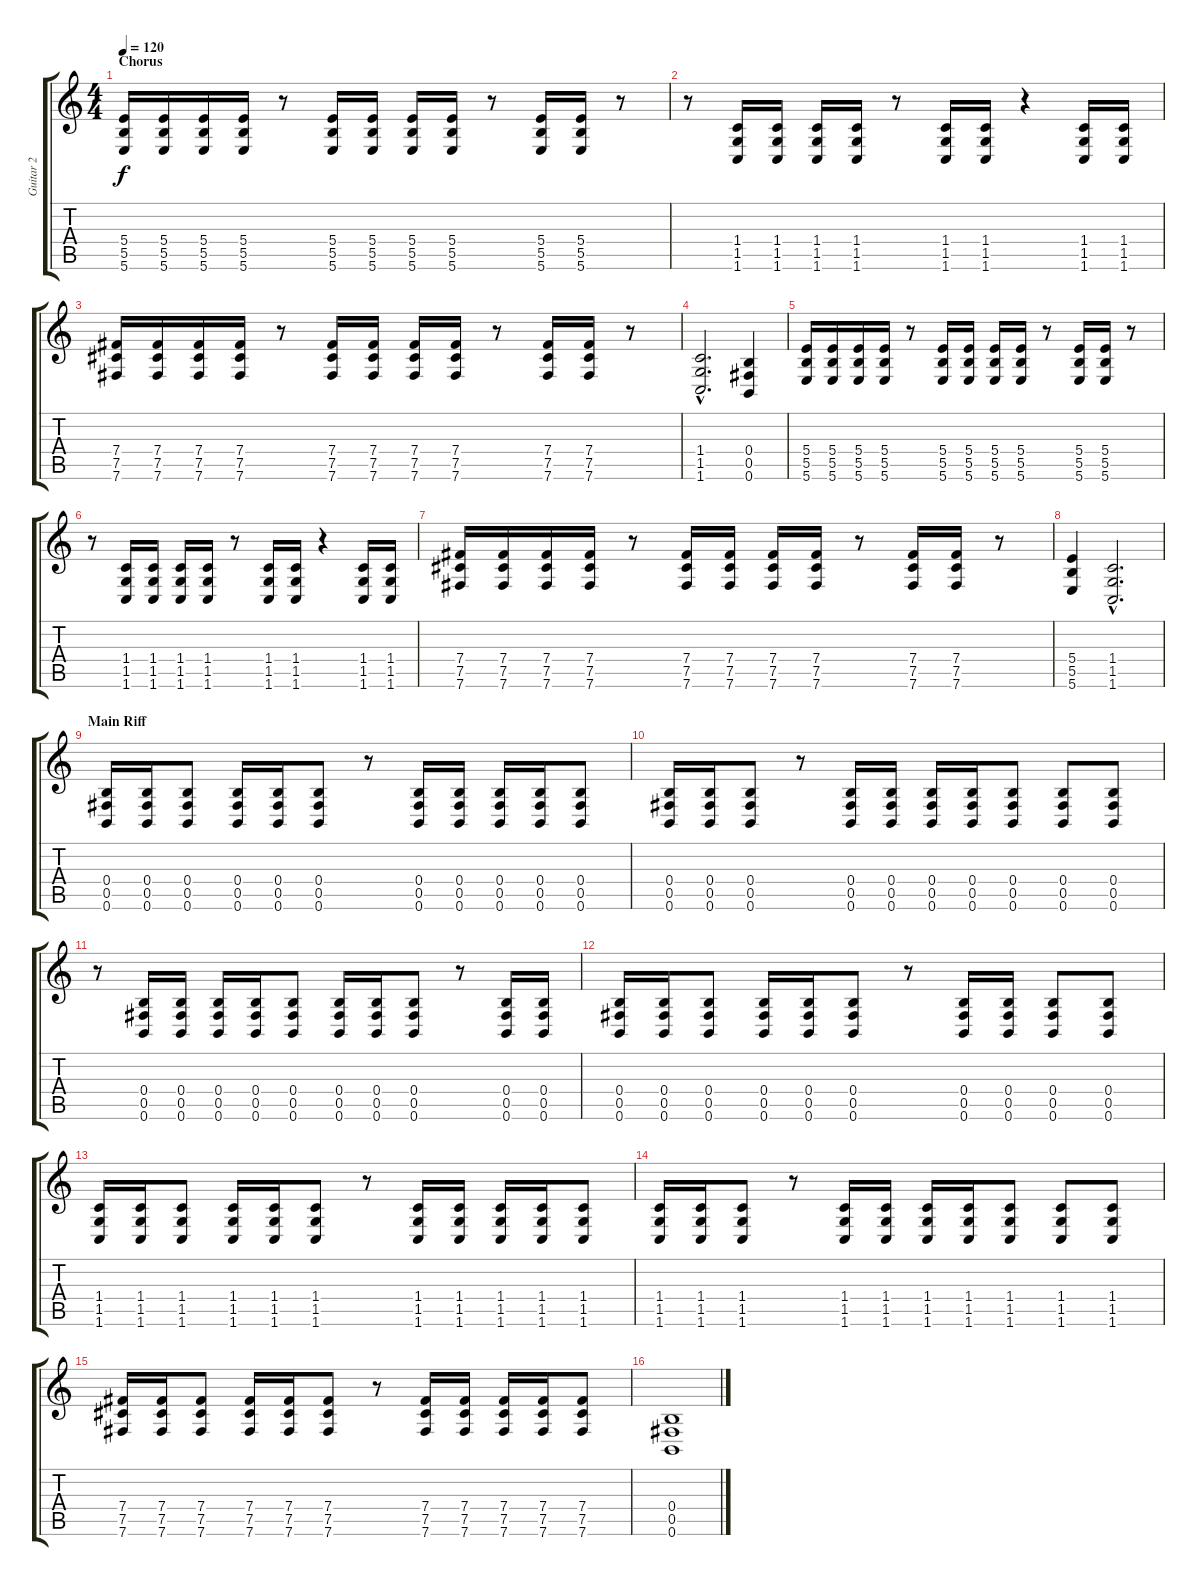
\track ("Guitar 2" "Guitar 2") {instrument distortionguitar}
\staff {score tabs}
\tuning (Db4 Ab3 E3 B2 Gb2 B1) {hide}
\ts (4 4)
\section ("" "Chorus")
\tempo 120
\clef g2
\ks c
(5.4 5.5 5.6).16{dy f} (5.4 5.5 5.6).16 (5.4 5.5 5.6).16 (5.4 5.5 5.6).16 r.8 (5.4 5.5 5.6).16 (5.4 5.5 5.6).16 (5.4 5.5 5.6).16 (5.4 5.5 5.6).16 r.8 (5.4 5.5 5.6).16 (5.4 5.5 5.6).16 r.8 |
r.8 (1.4 1.5 1.6).16 (1.4 1.5 1.6).16 (1.4 1.5 1.6).16 (1.4 1.5 1.6).16 r.8 (1.4 1.5 1.6).16 (1.4 1.5 1.6).16 r.4 (1.4 1.5 1.6).16 (1.4 1.5 1.6).16 |
(7.4 7.5 7.6).16 (7.4 7.5 7.6).16 (7.4 7.5 7.6).16 (7.4 7.5 7.6).16 r.8 (7.4 7.5 7.6).16 (7.4 7.5 7.6).16 (7.4 7.5 7.6).16 (7.4 7.5 7.6).16 r.8 (7.4 7.5 7.6).16 (7.4 7.5 7.6).16 r.8 |
(1.4{hac} 1.5{hac} 1.6{hac}).2{d} (0.4 0.5 0.6).4 |
(5.4 5.5 5.6).16 (5.4 5.5 5.6).16 (5.4 5.5 5.6).16 (5.4 5.5 5.6).16 r.8 (5.4 5.5 5.6).16 (5.4 5.5 5.6).16 (5.4 5.5 5.6).16 (5.4 5.5 5.6).16 r.8 (5.4 5.5 5.6).16 (5.4 5.5 5.6).16 r.8 |
r.8 (1.4 1.5 1.6).16 (1.4 1.5 1.6).16 (1.4 1.5 1.6).16 (1.4 1.5 1.6).16 r.8 (1.4 1.5 1.6).16 (1.4 1.5 1.6).16 r.4 (1.4 1.5 1.6).16 (1.4 1.5 1.6).16 |
(7.4 7.5 7.6).16 (7.4 7.5 7.6).16 (7.4 7.5 7.6).16 (7.4 7.5 7.6).16 r.8 (7.4 7.5 7.6).16 (7.4 7.5 7.6).16 (7.4 7.5 7.6).16 (7.4 7.5 7.6).16 r.8 (7.4 7.5 7.6).16 (7.4 7.5 7.6).16 r.8 |
(5.4 5.5 5.6).4 (1.4{hac} 1.5{hac} 1.6{hac}).2{d} |
\section ("" "Main Riff")
(0.4 0.5 0.6).16 (0.4 0.5 0.6).16 (0.4 0.5 0.6).8 (0.4 0.5 0.6).16 (0.4 0.5 0.6).16 (0.4 0.5 0.6).8 r.8 (0.4 0.5 0.6).16 (0.4 0.5 0.6).16 (0.4 0.5 0.6).16 (0.4 0.5 0.6).16 (0.4 0.5 0.6).8 |
(0.4 0.5 0.6).16 (0.4 0.5 0.6).16 (0.4 0.5 0.6).8 r.8 (0.4 0.5 0.6).16 (0.4 0.5 0.6).16 (0.4 0.5 0.6).16 (0.4 0.5 0.6).16 (0.4 0.5 0.6).8 (0.4 0.5 0.6).8 (0.4 0.5 0.6).8 |
r.8 (0.4 0.5 0.6).16 (0.4 0.5 0.6).16 (0.4 0.5 0.6).16 (0.4 0.5 0.6).16 (0.4 0.5 0.6).8 (0.4 0.5 0.6).16 (0.4 0.5 0.6).16 (0.4 0.5 0.6).8 r.8 (0.4 0.5 0.6).16 (0.4 0.5 0.6).16 |
(0.4 0.5 0.6).16 (0.4 0.5 0.6).16 (0.4 0.5 0.6).8 (0.4 0.5 0.6).16 (0.4 0.5 0.6).16 (0.4 0.5 0.6).8 r.8 (0.4 0.5 0.6).16 (0.4 0.5 0.6).16 (0.4 0.5 0.6).8 (0.4 0.5 0.6).8 |
(1.4 1.5 1.6).16 (1.4 1.5 1.6).16 (1.4 1.5 1.6).8 (1.4 1.5 1.6).16 (1.4 1.5 1.6).16 (1.4 1.5 1.6).8 r.8 (1.4 1.5 1.6).16 (1.4 1.5 1.6).16 (1.4 1.5 1.6).16 (1.4 1.5 1.6).16 (1.4 1.5 1.6).8 |
(1.4 1.5 1.6).16 (1.4 1.5 1.6).16 (1.4 1.5 1.6).8 r.8 (1.4 1.5 1.6).16 (1.4 1.5 1.6).16 (1.4 1.5 1.6).16 (1.4 1.5 1.6).16 (1.4 1.5 1.6).8 (1.4 1.5 1.6).8 (1.4 1.5 1.6).8 |
(7.4 7.5 7.6).16 (7.4 7.5 7.6).16 (7.4 7.5 7.6).8 (7.4 7.5 7.6).16 (7.4 7.5 7.6).16 (7.4 7.5 7.6).8 r.8 (7.4 7.5 7.6).16 (7.4 7.5 7.6).16 (7.4 7.5 7.6).16 (7.4 7.5 7.6).16 (7.4 7.5 7.6).8 |
(0.4 0.5 0.6).1
